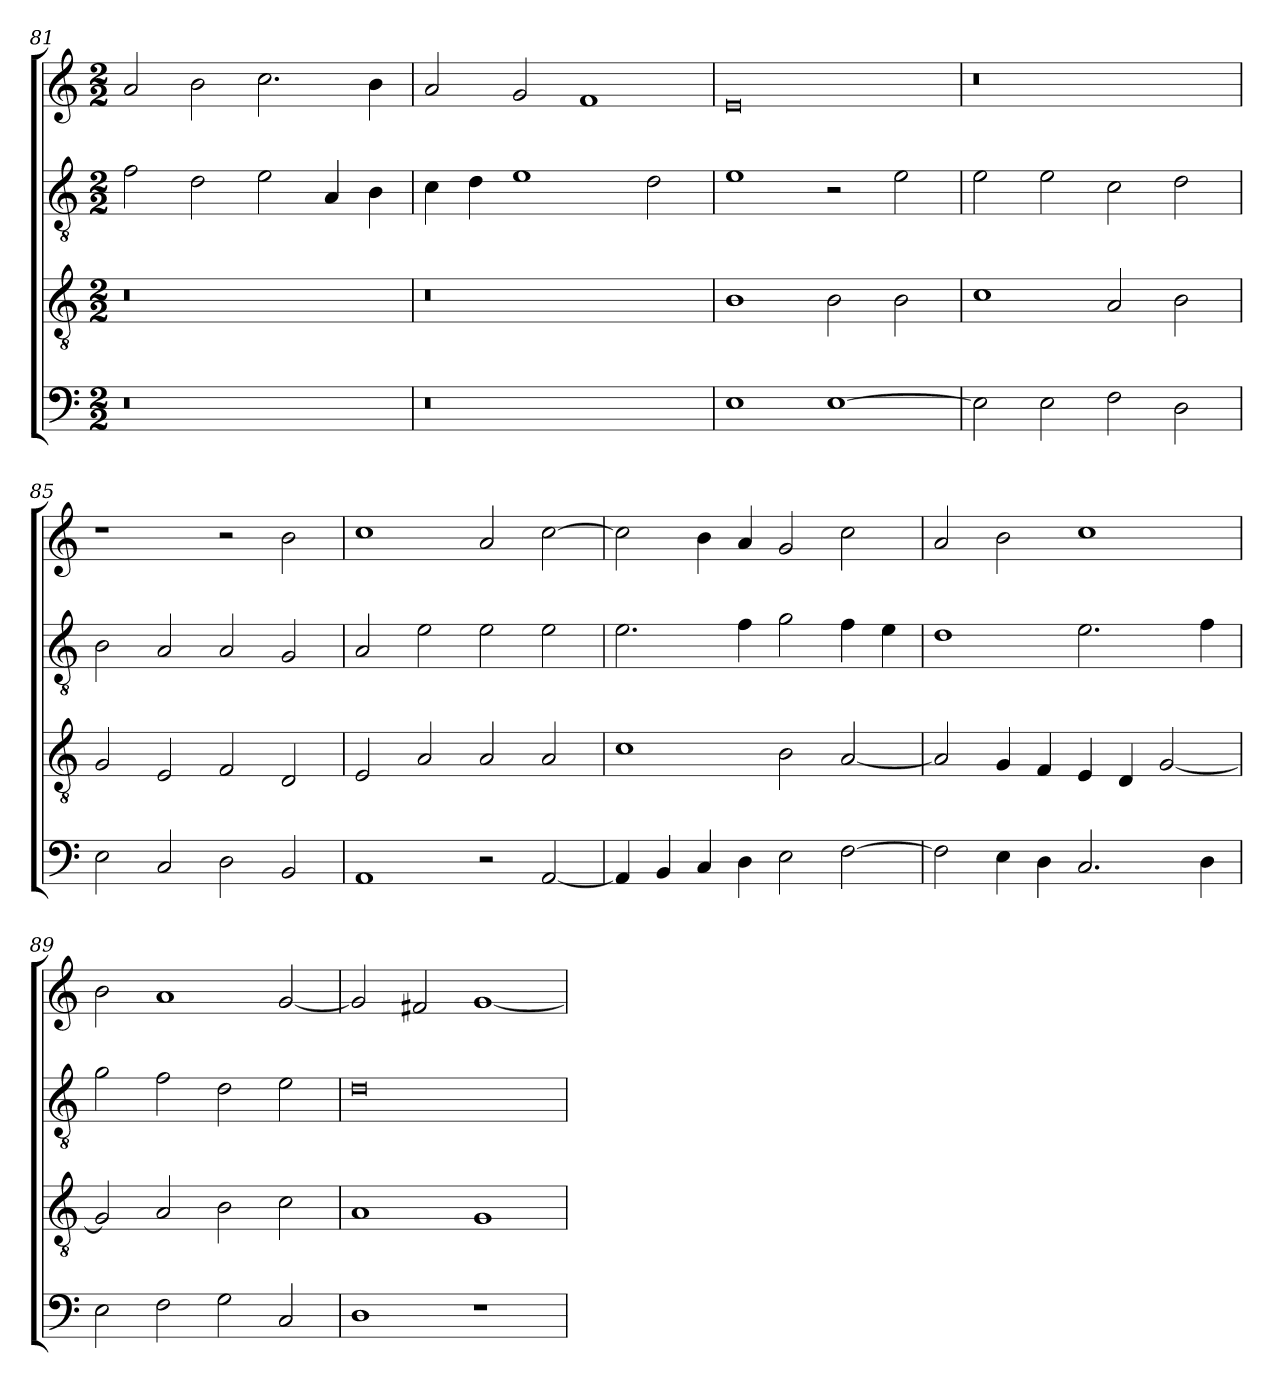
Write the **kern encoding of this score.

**kern	**kern	**kern	**kern
*part4	*part3	*part2	*part1
*staff4	*staff3	*staff2	*staff1
*clefF4	*clefGv2	*clefGv2	*clefG2
*k[]	*k[]	*k[]	*k[]
*M2/2	*M2/2	*M2/2	*M2/2
=81	=81	=81	=81
0r	0r	2f\	2a/
.	.	2d\	2b\
.	.	2e\	2.cc\
.	.	4A/	.
.	.	4B\	4b\
=82	=82	=82	=82
0r	0r	4c\	2a/
.	.	4d\	.
.	.	1e	2g/
.	.	.	1f
.	.	2d\	.
=83	=83	=83	=83
1E	1B	1e	0e
[1E	2B\	2r	.
.	2B\	2e\	.
=84	=84	=84	=84
2E\]	1c	2e\	0r
2E\	.	2e\	.
2F\	2A/	2c\	.
2D\	2B\	2d\	.
=85	=85	=85	=85
2E\	2G/	2B\	1r
2C/	2E/	2A/	.
2D\	2F/	2A/	2r
2BB/	2D/	2G/	2b\
=86	=86	=86	=86
1AA	2E/	2A/	1cc
.	2A/	2e\	.
2r	2A/	2e\	2a/
[2AA/	2A/	2e\	[2cc\
=87	=87	=87	=87
4AA/]	1c	2.e\	2cc\]
4BB/	.	.	.
4C/	.	.	4b\
4D\	.	4f\	4a/
2E\	2B\	2g\	2g/
[2F\	[2A/	4f\	2cc\
.	.	4e\	.
=88	=88	=88	=88
2F\]	2A/]	1d	2a/
4E\	4G/	.	2b\
4D\	4F/	.	.
2.C/	4E/	2.e\	1cc
.	4D/	.	.
.	[2G/	.	.
4D\	.	4f\	.
=89	=89	=89	=89
2E\	2G/]	2g\	2b\
2F\	2A/	2f\	1a
2G\	2B\	2d\	.
2C/	2c\	2e\	[2g/
=90	=90	=90	=90
1D	1A	0d	2g/]
.	.	.	2f#X/
1r	1G	.	[1g
=	=	=	=
*-	*-	*-	*-
